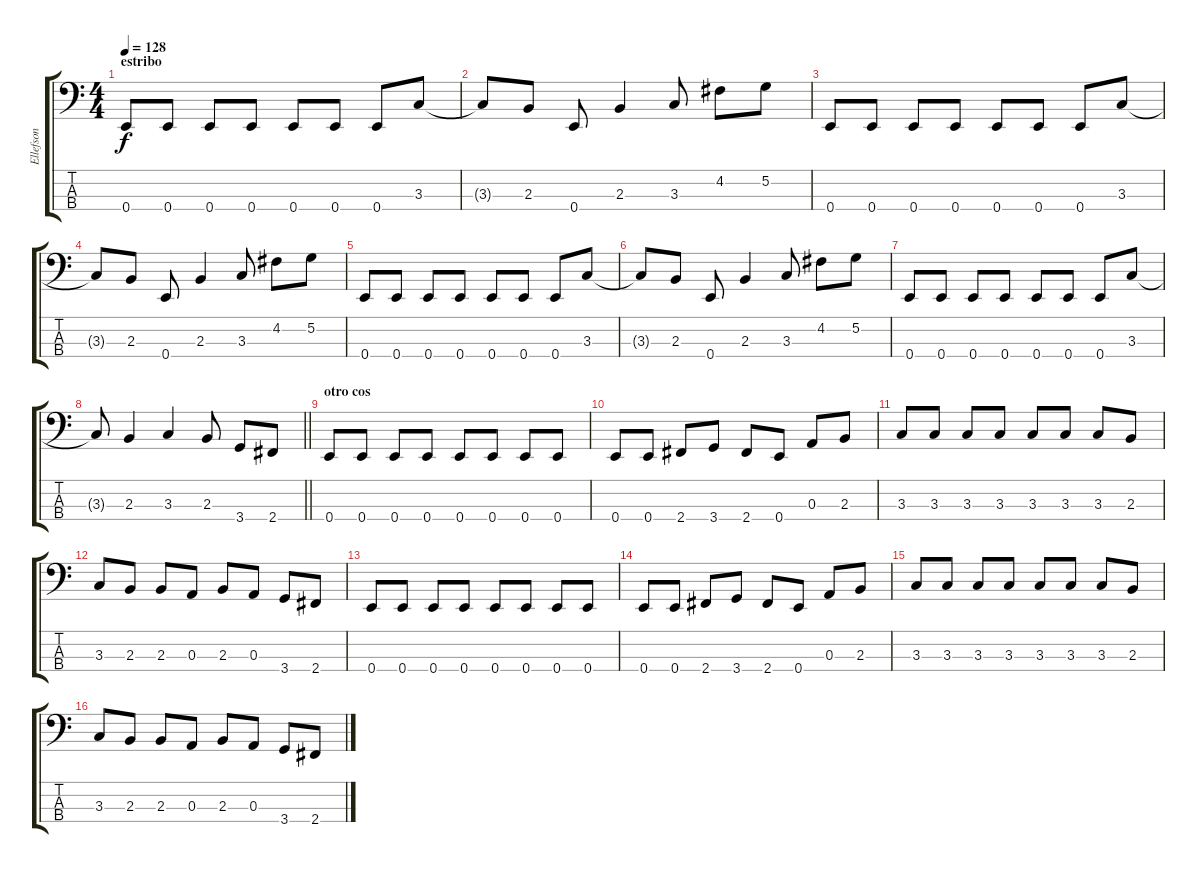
\track ("Ellefson" "Ellefson") {instrument electricbassfinger}
\staff {score tabs}
\tuning (G2 D2 A1 E1) {hide}
\ts (4 4)
\section ("" "estribo")
\tempo 128
\clef f4
\ks c
0.4.8{dy f} 0.4.8 0.4.8 0.4.8 0.4.8 0.4.8 0.4.8 3.3.8 |
3.3{t}.8 2.3.8 0.4.8 2.3.4 3.3.8 4.2.8 5.2.8 |
0.4.8 0.4.8 0.4.8 0.4.8 0.4.8 0.4.8 0.4.8 3.3.8 |
3.3{t}.8 2.3.8 0.4.8 2.3.4 3.3.8 4.2.8 5.2.8 |
0.4.8 0.4.8 0.4.8 0.4.8 0.4.8 0.4.8 0.4.8 3.3.8 |
3.3{t}.8 2.3.8 0.4.8 2.3.4 3.3.8 4.2.8 5.2.8 |
0.4.8 0.4.8 0.4.8 0.4.8 0.4.8 0.4.8 0.4.8 3.3.8 |
\barLineRight lightlight
3.3{t}.8 2.3.4 3.3.4 2.3.8 3.4.8 2.4.8 |
\section ("" "otro cos")
0.4.8 0.4.8 0.4.8 0.4.8 0.4.8 0.4.8 0.4.8 0.4.8 |
0.4.8 0.4.8 2.4.8 3.4.8 2.4.8 0.4.8 0.3.8 2.3.8 |
3.3.8 3.3.8 3.3.8 3.3.8 3.3.8 3.3.8 3.3.8 2.3.8 |
3.3.8 2.3.8 2.3.8 0.3.8 2.3.8 0.3.8 3.4.8 2.4.8 |
0.4.8 0.4.8 0.4.8 0.4.8 0.4.8 0.4.8 0.4.8 0.4.8 |
0.4.8 0.4.8 2.4.8 3.4.8 2.4.8 0.4.8 0.3.8 2.3.8 |
3.3.8 3.3.8 3.3.8 3.3.8 3.3.8 3.3.8 3.3.8 2.3.8 |
3.3.8 2.3.8 2.3.8 0.3.8 2.3.8 0.3.8 3.4.8 2.4.8
